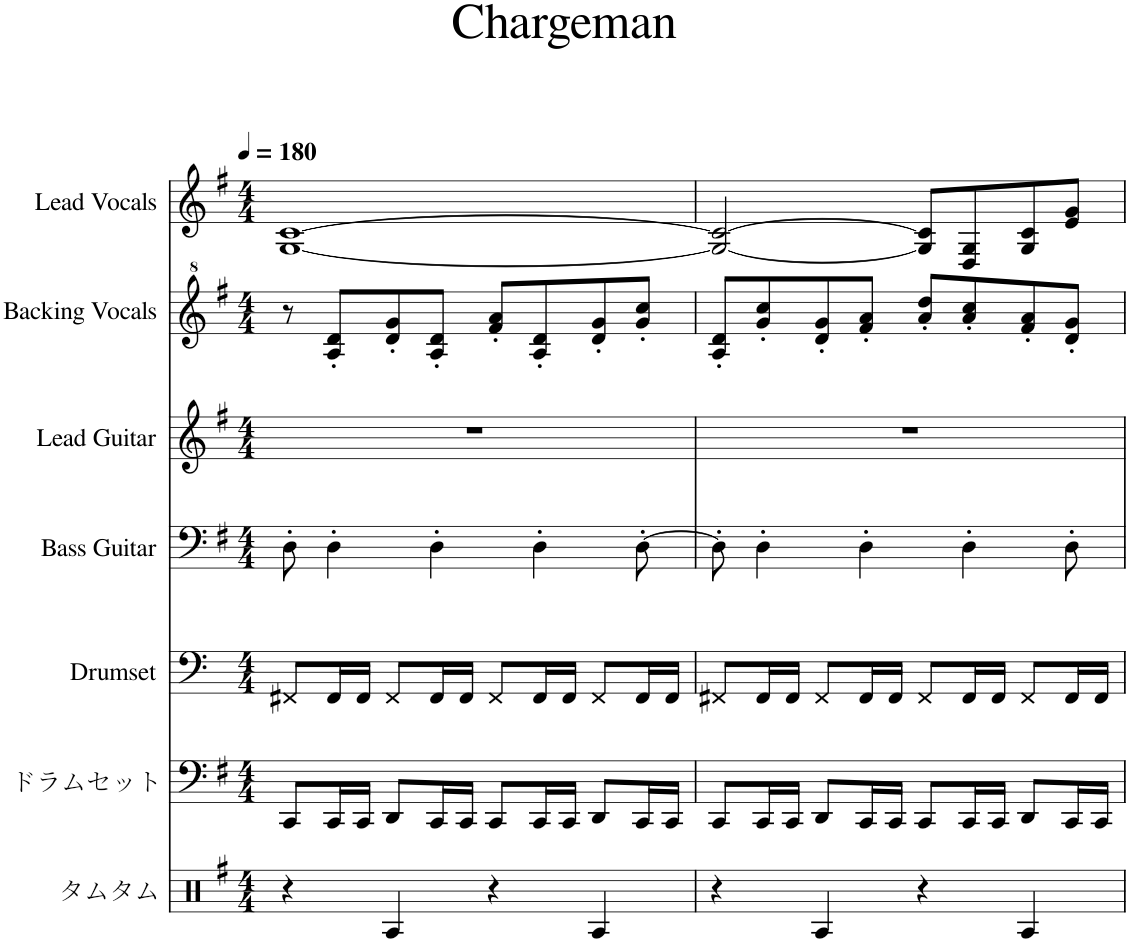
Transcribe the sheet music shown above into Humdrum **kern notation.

**kern	**kern	**kern	**kern	**kern	**kern	**kern
*part7	*part6	*part5	*part4	*part3	*part2	*part1
*staff7	*staff6	*staff5	*staff4	*staff3	*staff2	*staff1
*I"タムタム	*I"ドラムセット	*I"Drumset	*I"Bass Guitar	*I"Lead Guitar	*I"Backing Vocals	*I"Lead Vocals
*	*	*I'Drs.	*I'B. Guit.	*I'L. Gtr.	*I'Bk. Voc.	*I'L. Voc.
*clefX	*clefF4	*clefF4	*clefF4	*clefG2	*clefG^2	*clefG2
*	*	*	*Trd7c12	*Trd4c7	*	*
*k[f#]	*k[f#]	*k[]	*k[f#]	*k[f#]	*k[f#]	*k[f#]
*M4/4	*M4/4	*M4/4	*M4/4	*M4/4	*M4/4	*M4/4
*MM180	*MM180	*MM180	*MM180	*MM180	*MM180	*MM180
=1	=1	=1	=1	=1	=1	=1
4r	8CC/L	8FF#X/L	8D'\	1r	8r	[1G [1c
.	16CC/L	16FF#/L	4D'\	.	8a/' 8dd/'L	.
.	16CC/JJ	16FF#/JJ	.	.	.	.
4A/	8DD/L	8FF#/L	.	.	8dd/' 8gg/'	.
.	16CC/L	16FF#/L	4D'\	.	8a/' 8dd/'J	.
.	16CC/JJ	16FF#/JJ	.	.	.	.
4r	8CC/L	8FF#/L	.	.	8ff#/' 8aa/'L	.
.	16CC/L	16FF#/L	4D'\	.	8a/' 8dd/'	.
.	16CC/JJ	16FF#/JJ	.	.	.	.
4A/	8DD/L	8FF#/L	.	.	8dd/' 8gg/'	.
.	16CC/L	16FF#/L	[8D'\	.	8gg/' 8ccc/'J	.
.	16CC/JJ	16FF#/JJ	.	.	.	.
=2	=2	=2	=2	=2	=2	=2
4r	8CC/L	8FF#X/L	8D'\]	1r	8a/' 8dd/'L	2G/_ 2c/_
.	16CC/L	16FF#/L	4D'\	.	8gg/' 8ccc/'	.
.	16CC/JJ	16FF#/JJ	.	.	.	.
4A/	8DD/L	8FF#/L	.	.	8dd/' 8gg/'	.
.	16CC/L	16FF#/L	4D'\	.	8ff#/' 8aa/'J	.
.	16CC/JJ	16FF#/JJ	.	.	.	.
4r	8CC/L	8FF#/L	.	.	8aa/' 8ddd/'L	8G/] 8c/]L
.	16CC/L	16FF#/L	4D'\	.	8aa/' 8ccc/'	8D/ 8G/
.	16CC/JJ	16FF#/JJ	.	.	.	.
4A/	8DD/L	8FF#/L	.	.	8ff#/' 8aa/'	8G/ 8c/
.	16CC/L	16FF#/L	8D'\	.	8dd/' 8gg/'J	8e/ 8g/J
.	16CC/JJ	16FF#/JJ	.	.	.	.
=	=	=	=	=	=	=
*-	*-	*-	*-	*-	*-	*-
